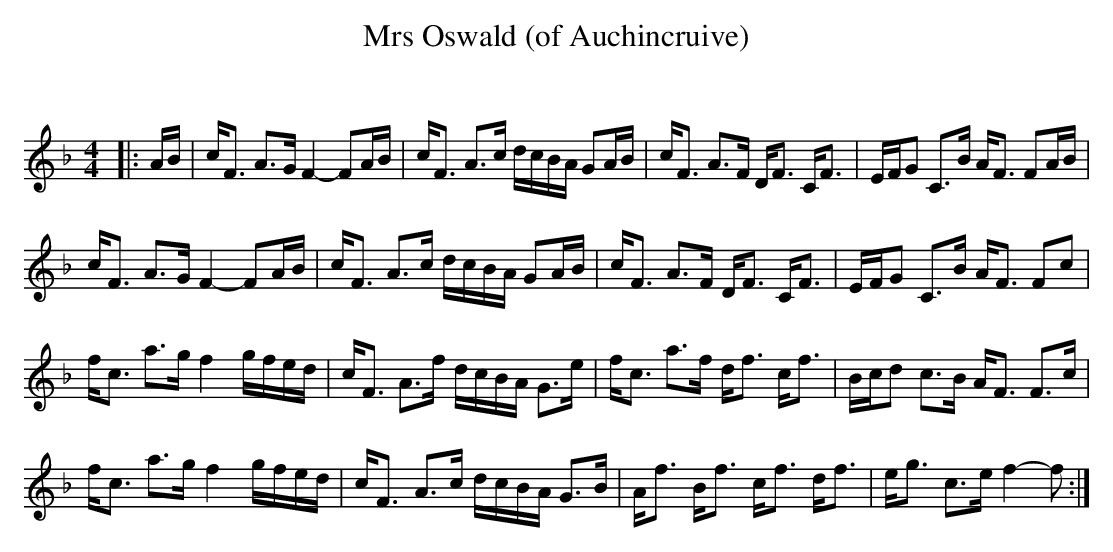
X:1
T: Mrs Oswald (of Auchincruive)
C:
Q: 128
K:F
M:4/4
L:1/16
|:AB|cF3 A3G F4-F2AB|cF3 A3c dcBA G2AB|cF3 A3F DF3 CF3|EFG2 C3B AF3 F2AB|
cF3 A3G F4-F2AB|cF3 A3c dcBA G2AB|cF3 A3F DF3 CF3|EFG2 C3B AF3 F2c2|
fc3 a3g f4 gfed|cF3 A3f dcBA G3e|fc3 a3f df3 cf3|Bcd2 c3B AF3 F3c|
fc3 a3g f4 gfed|cF3 A3c dcBA G3B|Af3 Bf3 cf3 df3|eg3 c3e f4-f2:|
